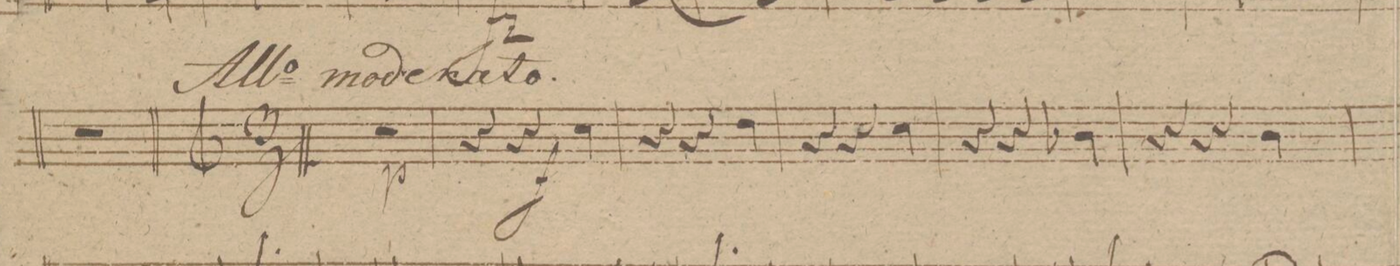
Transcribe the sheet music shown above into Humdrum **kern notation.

**kern	**dynam
*I"Clarino 1mo in E.	*
*clefG2	*
*k[f#c#g#d#]	*
*met(c|)	*
*M2/2	*
1r	.
=181||	=181||
*k[f#c#g#d#]	*
*mk[f#]	*
*M3/4	*
2.r	p
=182	=182
4r	.
4r	.
4ee\	f
=183	=183
4r	.
4r	.
4ff#\	.
=184	=184
4r	.
4r	.
4ee\	.
=185	=185
4r	.
4r	.
4ddX\	.
=186	=186
4r	.
4r	.
4dd#\	.
=187	=187
*-	*-
